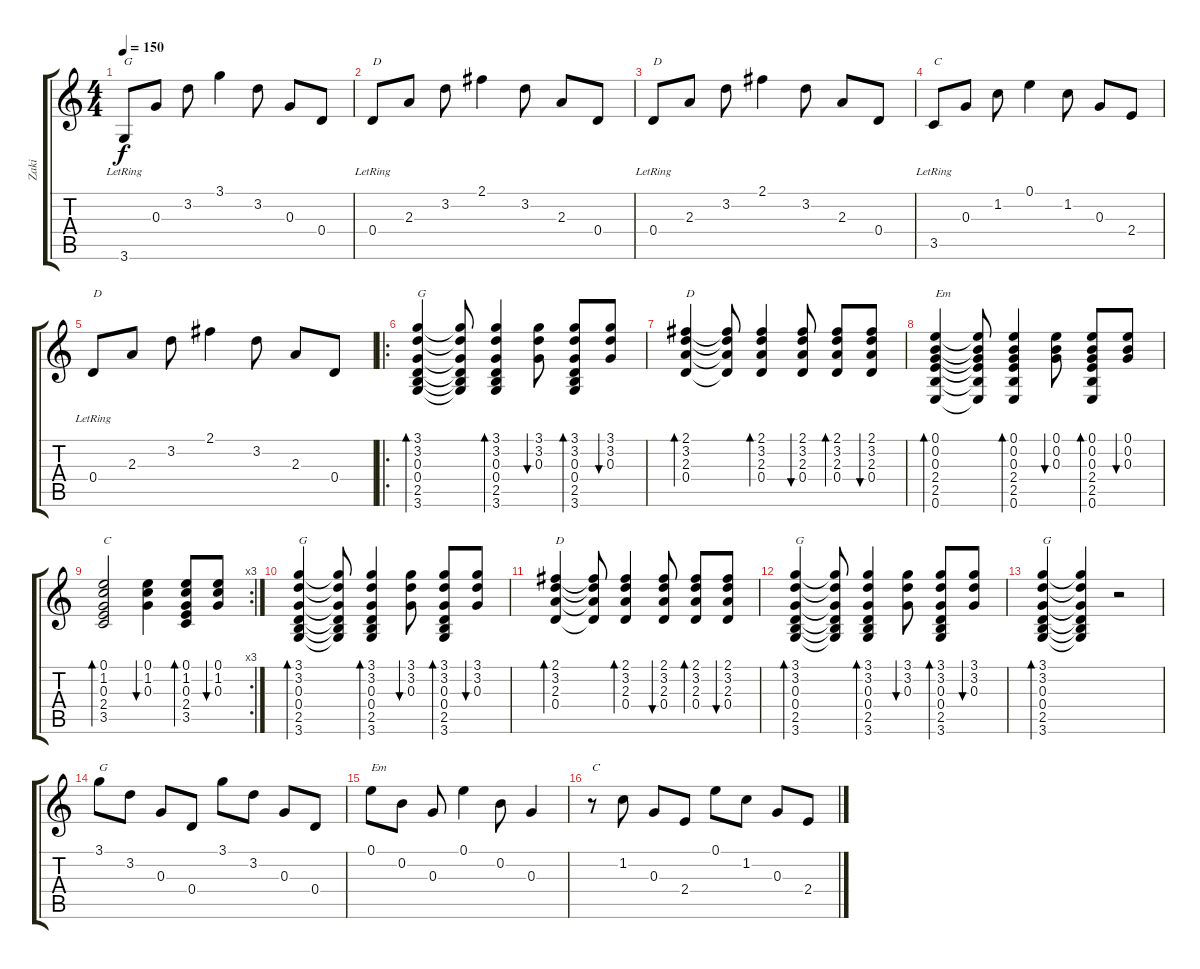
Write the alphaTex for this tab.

\track ("Zaki" "Zaki") {instrument acousticguitarsteel}
\staff {score tabs}
\tuning (E4 B3 G3 D3 A2 E2) {hide}
\ts (4 4)
\tempo 150
\clef g2
\ks c
3.6{lr}.8{txt "G" dy f} 0.3.8 3.2.8 3.1.4 3.2.8 0.3.8 0.4.8 |
0.4{lr}.8{txt "D"} 2.3.8 3.2.8 2.1.4 3.2.8 2.3.8 0.4.8 |
0.4{lr}.8{txt "D"} 2.3.8 3.2.8 2.1.4 3.2.8 2.3.8 0.4.8 |
3.5{lr}.8{txt "C"} 0.3.8 1.2.8 0.1.4 1.2.8 0.3.8 2.4.8 |
0.4{lr}.8{txt "D"} 2.3.8 3.2.8 2.1.4 3.2.8 2.3.8 0.4.8 |
\ro
(3.1 3.2 0.3 0.4 2.5 3.6).4{bd 30 txt "G"} (3.1{t} 3.2{t} 0.3{t} 0.4{t} 2.5{t} 3.6{t}).8 (3.1 3.2 0.3 0.4 2.5 3.6).4{bd 30} (3.1 3.2 0.3).8{bu 30} (3.1 3.2 0.3 0.4 2.5 3.6).8{bd 30} (3.1 3.2 0.3).8{bu 30} |
(2.1 3.2 2.3 0.4).4{bd 30 txt "D"} (2.1{t} 3.2{t} 2.3{t} 0.4{t}).8 (2.1 3.2 2.3 0.4).4{bd 60} (2.1 3.2 2.3 0.4).8{bu 30} (2.1 3.2 2.3 0.4).8{bd 30} (2.1 3.2 2.3 0.4).8{bu 30} |
(0.1 0.2 0.3 2.4 2.5 0.6).4{bd 30 txt "Em"} (0.1{t} 0.2{t} 0.3{t} 2.4{t} 2.5{t} 0.6{t}).8 (0.1 0.2 0.3 2.4 2.5 0.6).4{bd 30} (0.1 0.2 0.3).8{bu 30} (0.1 0.2 0.3 2.4 2.5 0.6).8{bd 30} (0.1 0.2 0.3).8{bu 30} |
\rc 3
(0.1 1.2 0.3 2.4 3.5).2{bd 30 txt "C"} (0.1 1.2 0.3).4{bu 30} (0.1 1.2 0.3 2.4 3.5).8{bd 30} (0.1 1.2 0.3).8{bu 30} |
(3.1 3.2 0.3 0.4 2.5 3.6).4{bd 30 txt "G"} (3.1{t} 3.2{t} 0.3{t} 0.4{t} 2.5{t} 3.6{t}).8 (3.1 3.2 0.3 0.4 2.5 3.6).4{bd 30} (3.1 3.2 0.3).8{bu 30} (3.1 3.2 0.3 0.4 2.5 3.6).8{bd 30} (3.1 3.2 0.3).8{bu 30} |
(2.1 3.2 2.3 0.4).4{bd 30 txt "D"} (2.1{t} 3.2{t} 2.3{t} 0.4{t}).8 (2.1 3.2 2.3 0.4).4{bd 60} (2.1 3.2 2.3 0.4).8{bu 30} (2.1 3.2 2.3 0.4).8{bd 30} (2.1 3.2 2.3 0.4).8{bu 30} |
(3.1 3.2 0.3 0.4 2.5 3.6).4{bd 30 txt "G"} (3.1{t} 3.2{t} 0.3{t} 0.4{t} 2.5{t} 3.6{t}).8 (3.1 3.2 0.3 0.4 2.5 3.6).4{bd 30} (3.1 3.2 0.3).8{bu 30} (3.1 3.2 0.3 0.4 2.5 3.6).8{bd 30} (3.1 3.2 0.3).8{bu 30} |
(3.1 3.2 0.3 0.4 2.5 3.6).4{bd 30 txt "G"} (3.1{t} 3.2{t} 0.3{t} 0.4{t} 2.5{t} 3.6{t}).4 r.2 |
3.1.8{txt "G"} 3.2.8 0.3.8 0.4.8 3.1.8 3.2.8 0.3.8 0.4.8 |
0.1.8{txt "Em"} 0.2.8 0.3.8 0.1.4 0.2.8 0.3.4 |
r.8{txt "C"} 1.2.8 0.3.8 2.4.8 0.1.8 1.2.8 0.3.8 2.4.8
